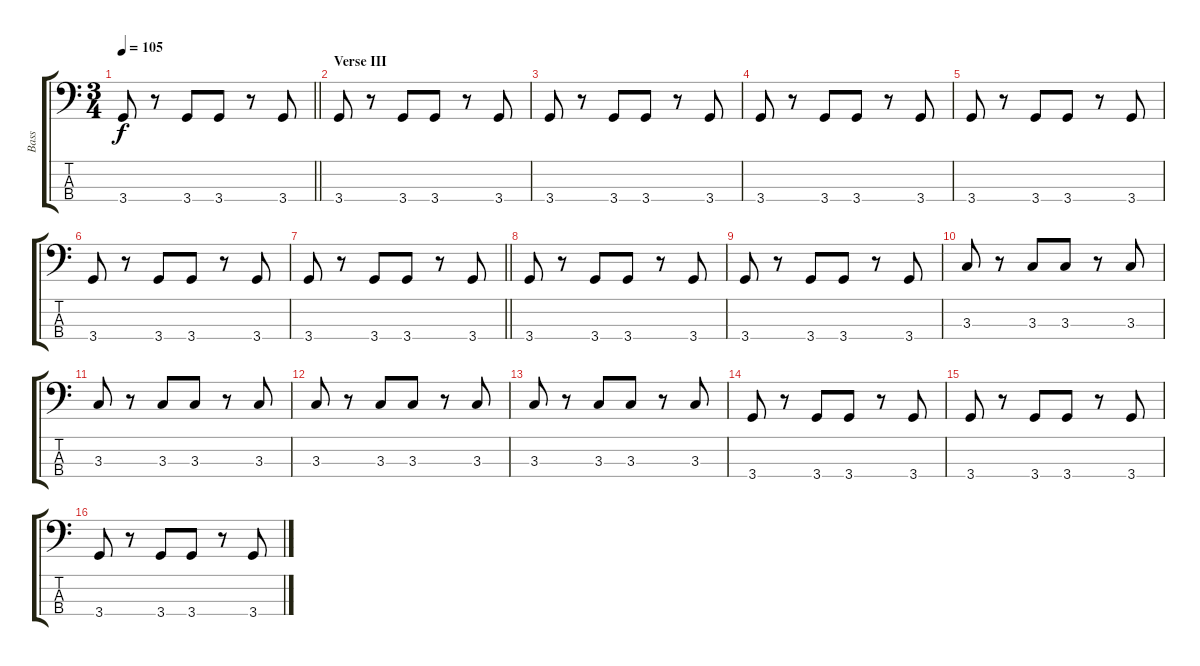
\track ("Bass" "Bass") {instrument electricbassfinger}
\staff {score tabs}
\tuning (G2 D2 A1 E1) {hide}
\ts (3 4)
\tempo 105
\clef f4
\barLineRight lightlight
\ks c
3.4.8{dy f} r.8 3.4.8 3.4.8 r.8 3.4.8 |
\section ("" "Verse III")
3.4.8 r.8 3.4.8 3.4.8 r.8 3.4.8 |
3.4.8 r.8 3.4.8 3.4.8 r.8 3.4.8 |
3.4.8 r.8 3.4.8 3.4.8 r.8 3.4.8 |
3.4.8 r.8 3.4.8 3.4.8 r.8 3.4.8 |
3.4.8 r.8 3.4.8 3.4.8 r.8 3.4.8 |
\barLineRight lightlight
3.4.8 r.8 3.4.8 3.4.8 r.8 3.4.8 |
3.4.8 r.8 3.4.8 3.4.8 r.8 3.4.8 |
3.4.8 r.8 3.4.8 3.4.8 r.8 3.4.8 |
3.3.8 r.8 3.3.8 3.3.8 r.8 3.3.8 |
3.3.8 r.8 3.3.8 3.3.8 r.8 3.3.8 |
3.3.8 r.8 3.3.8 3.3.8 r.8 3.3.8 |
3.3.8 r.8 3.3.8 3.3.8 r.8 3.3.8 |
3.4.8 r.8 3.4.8 3.4.8 r.8 3.4.8 |
3.4.8 r.8 3.4.8 3.4.8 r.8 3.4.8 |
3.4.8 r.8 3.4.8 3.4.8 r.8 3.4.8
